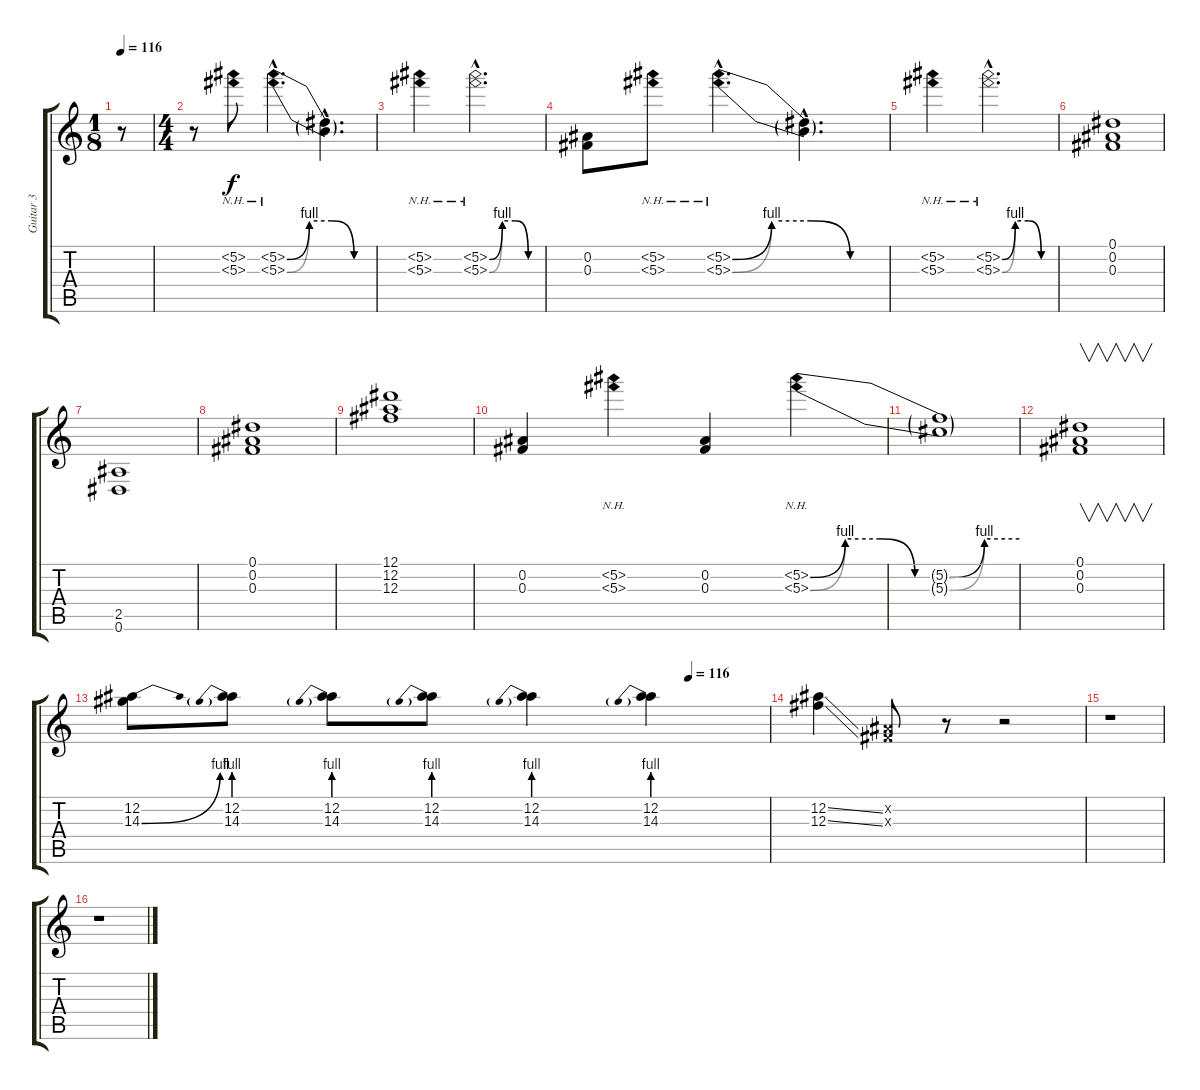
\track ("Guitar 3" "Guitar 3") {instrument overdrivenguitar}
\staff {score tabs}
\tuning (Eb4 Bb3 Gb3 Db3 Ab2 Eb2) {hide}
\ts (1 8)
\tempo 116
\tempo 100
\tempo 116
\clef g2
\ks c
r.8{dy f volume 0 instrument overdrivenguitar} |
\ts (4 4)
r.8{volume 3} (5.2{nh} 5.3{nh}).8 (5.2{be (custom 0 0 15 4 30 4 45 0 60 0) nh hac} 5.3{be (custom 0 0 15 4 30 4 45 0 60 0) nh hac}).4{d} (5.2{hac t} 5.3{hac t}).4{d} |
(5.2{nh} 5.3{nh}).4 (5.2{be (custom 0 0 15 4 30 4 45 0 60 0) nh hac} 5.3{be (custom 0 0 15 4 30 4 45 0 60 0) nh hac}).2{d} |
(0.2 0.3).8{volume 6} (5.2{nh} 5.3{nh}).8 (5.2{be (custom 0 0 15 4 30 4 45 0 60 0) nh hac} 5.3{be (custom 0 0 15 4 30 4 45 0 60 0) nh hac}).4{d} (5.2{hac t} 5.3{hac t}).4{d} |
(5.2{nh} 5.3{nh}).4 (5.2{be (custom 0 0 15 4 30 4 45 0 60 0) nh hac} 5.3{be (custom 0 0 15 4 30 4 45 0 60 0) nh hac}).2{d} |
(0.1 0.2 0.3).1{volume 9} |
(2.5 0.6).1 |
(0.1 0.2 0.3).1{volume 12} |
(12.1 12.2 12.3).1 |
(0.2 0.3).4 (5.2{nh} 5.3{nh}).4 (0.2 0.3).4 (5.2{be (custom 0 0 10 4 20 4 30 0 40 0 50 4 60 4) nh} 5.3{be (custom 0 0 10 4 20 4 30 0 40 0 50 4 60 4) nh}).4 |
(5.2{t} 5.3{t}).1 |
(0.1 0.2 0.3).1{v} |
\tempo (116 0.875)
(12.2 14.3{be (bend 0 0 60 4)}).8 (12.2 14.3{be (prebend 0 4 60 4)}).8 (12.2 14.3{be (prebend 0 4 60 4)}).8 (12.2 14.3{be (prebend 0 4 60 4)}).8 (12.2 14.3{be (prebend 0 4 60 4)}).4 (12.2 14.3{be (prebend 0 4 60 4)}).4 |
(12.2{ss} 12.3{ss}).4 (0.2{x} 0.3{x}).8 r.8 r.2 |
r.1 |
r.1
